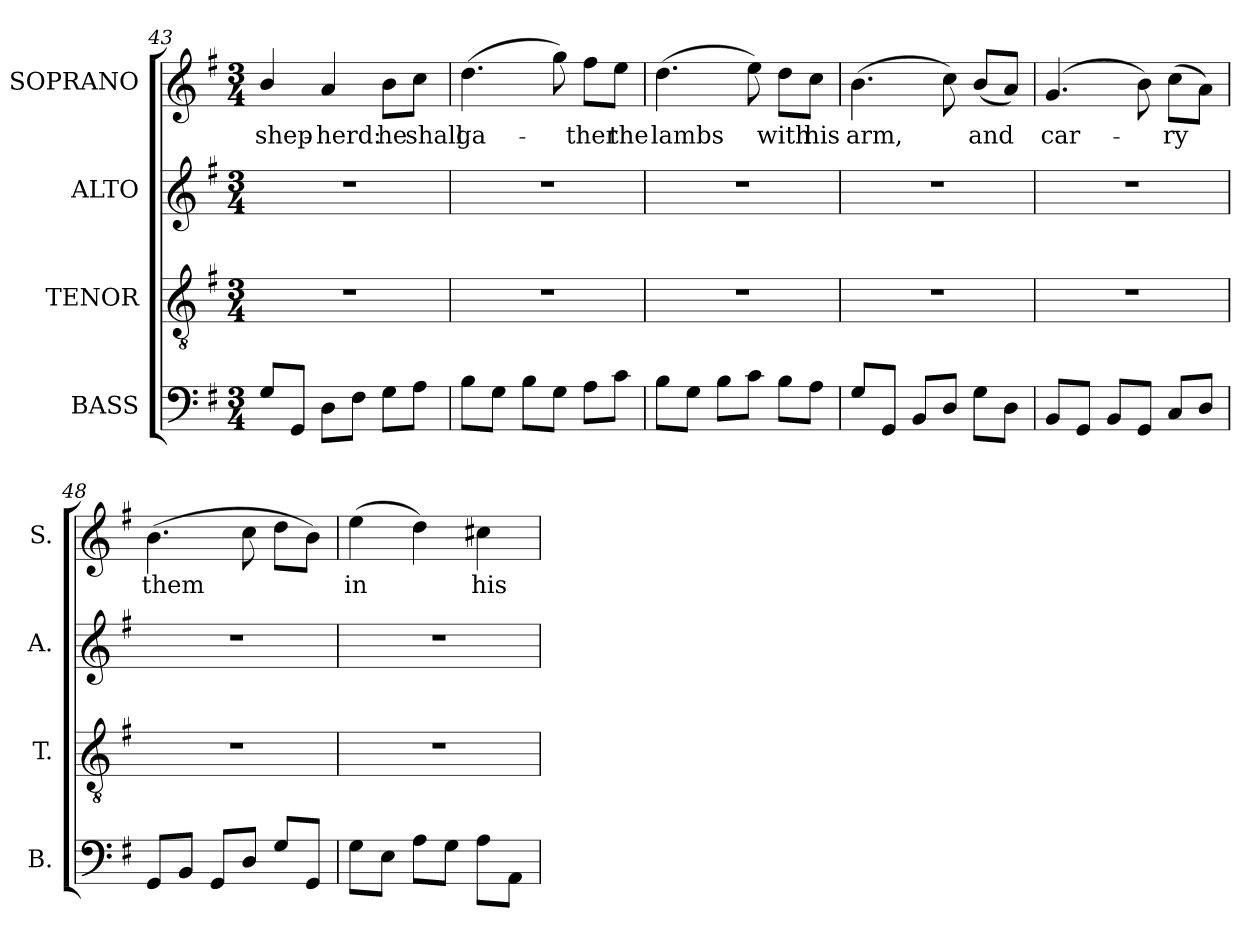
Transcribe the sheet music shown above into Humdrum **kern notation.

**kern	**kern	**kern	**kern	**text
*part4	*part3	*part2	*part1	*part1
*staff4	*staff3	*staff2	*staff1	*staff1
*I"BASS	*I"TENOR	*I"ALTO	*I"SOPRANO	*
*I'B.	*I'T.	*I'A.	*I'S.	*
*clefF4	*clefGv2	*clefG2	*clefG2	*
*	*ITrd7c12	*	*	*
*k[f#]	*k[f#]	*k[f#]	*k[f#]	*
*G:	*G:	*G:	*G:	*
*M3/4	*M3/4	*M3/4	*M3/4	*
=43	=43	=43	=43	=43
!	!LO:N:vis=1	!LO:N:vis=1	!	!
!	!	!	!	!LO:LY:b:color=#000000
8Gi/L	2.r	2.r	4bi/	shep-
8GGi/J	.	.	.	.
!	!	!	!	!LO:LY:b:color=#000000
8Di\L	.	.	4ai/	-herd:
8F#i\J	.	.	.	.
!	!	!	!	!LO:LY:b:color=#000000
8Gi\L	.	.	8bi\L	he
!	!	!	!	!LO:LY:b:color=#000000
8Ai\J	.	.	8cci\J	shall
=44	=44	=44	=44	=44
!	!LO:N:vis=1	!LO:N:vis=1	!	!
!	!	!	!	!LO:LY:b:color=#000000
8Bi\L	2.r	2.r	(4.ddi\	ga-
8Gi\J	.	.	.	.
8Bi\L	.	.	.	.
8Gi\J	.	.	8ggi\)	.
!	!	!	!	!LO:LY:b:color=#000000
8Ai\L	.	.	8ff#i\L	-ther
!	!	!	!	!LO:LY:b:color=#000000
8ci\J	.	.	8eei\J	the
=45	=45	=45	=45	=45
!	!LO:N:vis=1	!LO:N:vis=1	!	!
!	!	!	!	!LO:LY:b:color=#000000
8Bi\L	2.r	2.r	(4.ddi\	lambs
8Gi\J	.	.	.	.
8Bi\L	.	.	.	.
8ci\J	.	.	8eei\)	.
!	!	!	!	!LO:LY:b:color=#000000
8Bi\L	.	.	8ddi\L	with
!	!	!	!	!LO:LY:b:color=#000000
8Ai\J	.	.	8cci\J	his
!!LO:LB:g=z
=46	=46	=46	=46	=46
!	!LO:N:vis=1	!LO:N:vis=1	!	!
!	!	!	!	!LO:LY:b:color=#000000
8Gi/L	2.r	2.r	(4.bi\	arm,
8GGi/J	.	.	.	.
8BBi/L	.	.	.	.
8Di/J	.	.	8cci\)	.
!	!	!	!	!LO:LY:b:color=#000000
8Gi\L	.	.	(8bi/L	and
8Di\J	.	.	8ai/J)	.
=47	=47	=47	=47	=47
!	!LO:N:vis=1	!LO:N:vis=1	!	!
!	!	!	!	!LO:LY:b:color=#000000
8BBi/L	2.r	2.r	(4.gi/	car-
8GGi/J	.	.	.	.
8BBi/L	.	.	.	.
8GGi/J	.	.	8bi\)	.
!	!	!	!	!LO:LY:b:color=#000000
8Ci/L	.	.	(8cci\L	-ry
8Di/J	.	.	8ai\J)	.
=48	=48	=48	=48	=48
!	!LO:N:vis=1	!LO:N:vis=1	!	!
!	!	!	!	!LO:LY:b:color=#000000
8GGi/L	2.r	2.r	(4.bi\	them
8BBi/J	.	.	.	.
8GGi/L	.	.	.	.
8Di/J	.	.	8cci\	.
8Gi/L	.	.	8ddi\L	.
8GGi/J	.	.	8bi\J)	.
=49	=49	=49	=49	=49
!	!LO:N:vis=1	!LO:N:vis=1	!	!
!	!	!	!	!LO:LY:b:color=#000000
8Gi\L	2.r	2.r	(4eei\	in
8Ei\J	.	.	.	.
8Ai\L	.	.	4ddi\)	.
8Gi\J	.	.	.	.
!	!	!	!	!LO:LY:b:color=#000000
8Ai\L	.	.	4cc#Xi\	his
8AAi\J	.	.	.	.
=	=	=	=	=
*-	*-	*-	*-	*-
